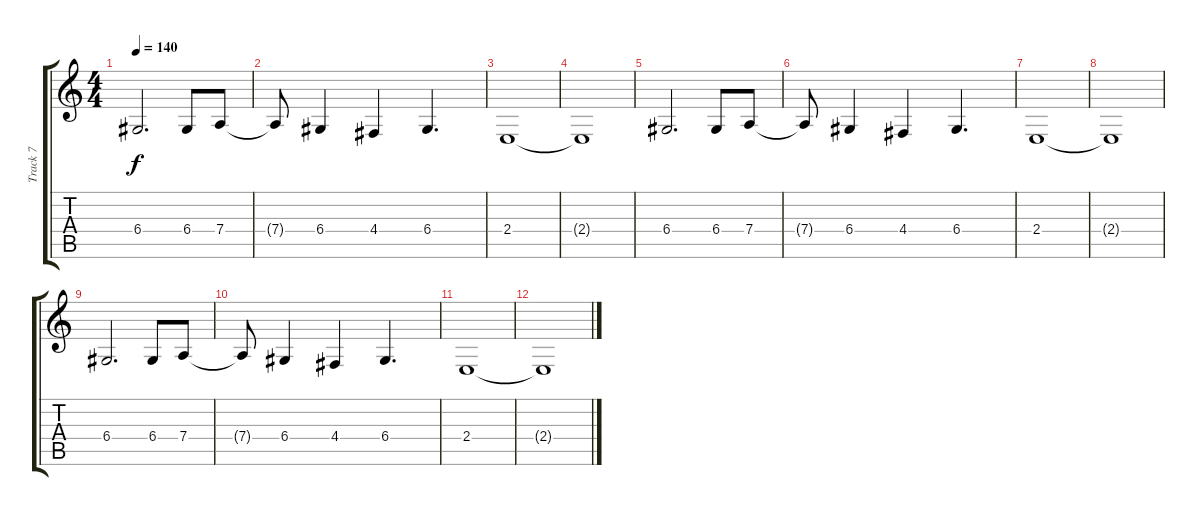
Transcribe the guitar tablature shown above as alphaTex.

\track ("Track 7" "Track 7") {instrument pad2warm}
\staff {score tabs}
\tuning (E4 B3 G3 D3 A2 E2) {hide}
\ts (4 4)
\tempo 140
\clef g2
\ks c
6.4.2{d dy f} 6.4.8 7.4.8 |
7.4{t}.8 6.4.4 4.4.4 6.4.4{d} |
2.4.1{volume 0} |
2.4{t}.1 |
6.4.2{d volume 16} 6.4.8 7.4.8 |
7.4{t}.8 6.4.4 4.4.4 6.4.4{d} |
2.4.1{volume 0} |
2.4{t}.1 |
6.4.2{d volume 16} 6.4.8 7.4.8 |
7.4{t}.8 6.4.4 4.4.4 6.4.4{d} |
2.4.1{volume 0} |
2.4{t}.1
